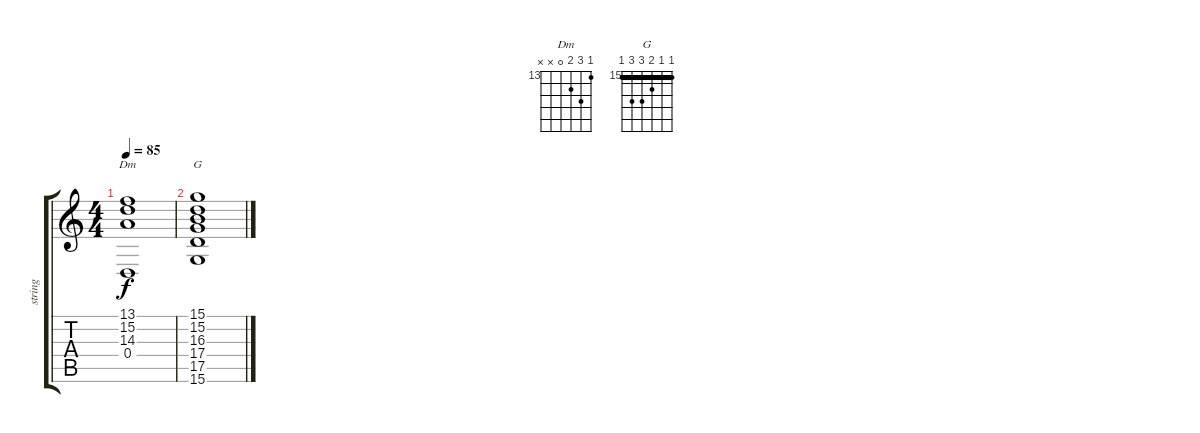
\track ("string" "string") {instrument stringensemble1}
\staff {score tabs}
\tuning (E4 B3 G3 D3 A2 E2) {hide}
\chord ("Dm" 13 15 14 0 x x) {firstfret 13}
\chord ("G" 15 15 16 17 17 15) {firstfret 15 barre 15}
\ts (4 4)
\tempo 85
\clef g2
\ks c
(13.1 15.2 14.3 0.4).1{ch "Dm" dy f} |
(15.1 15.2 16.3 17.4 17.5 15.6).1{ch "G"}
